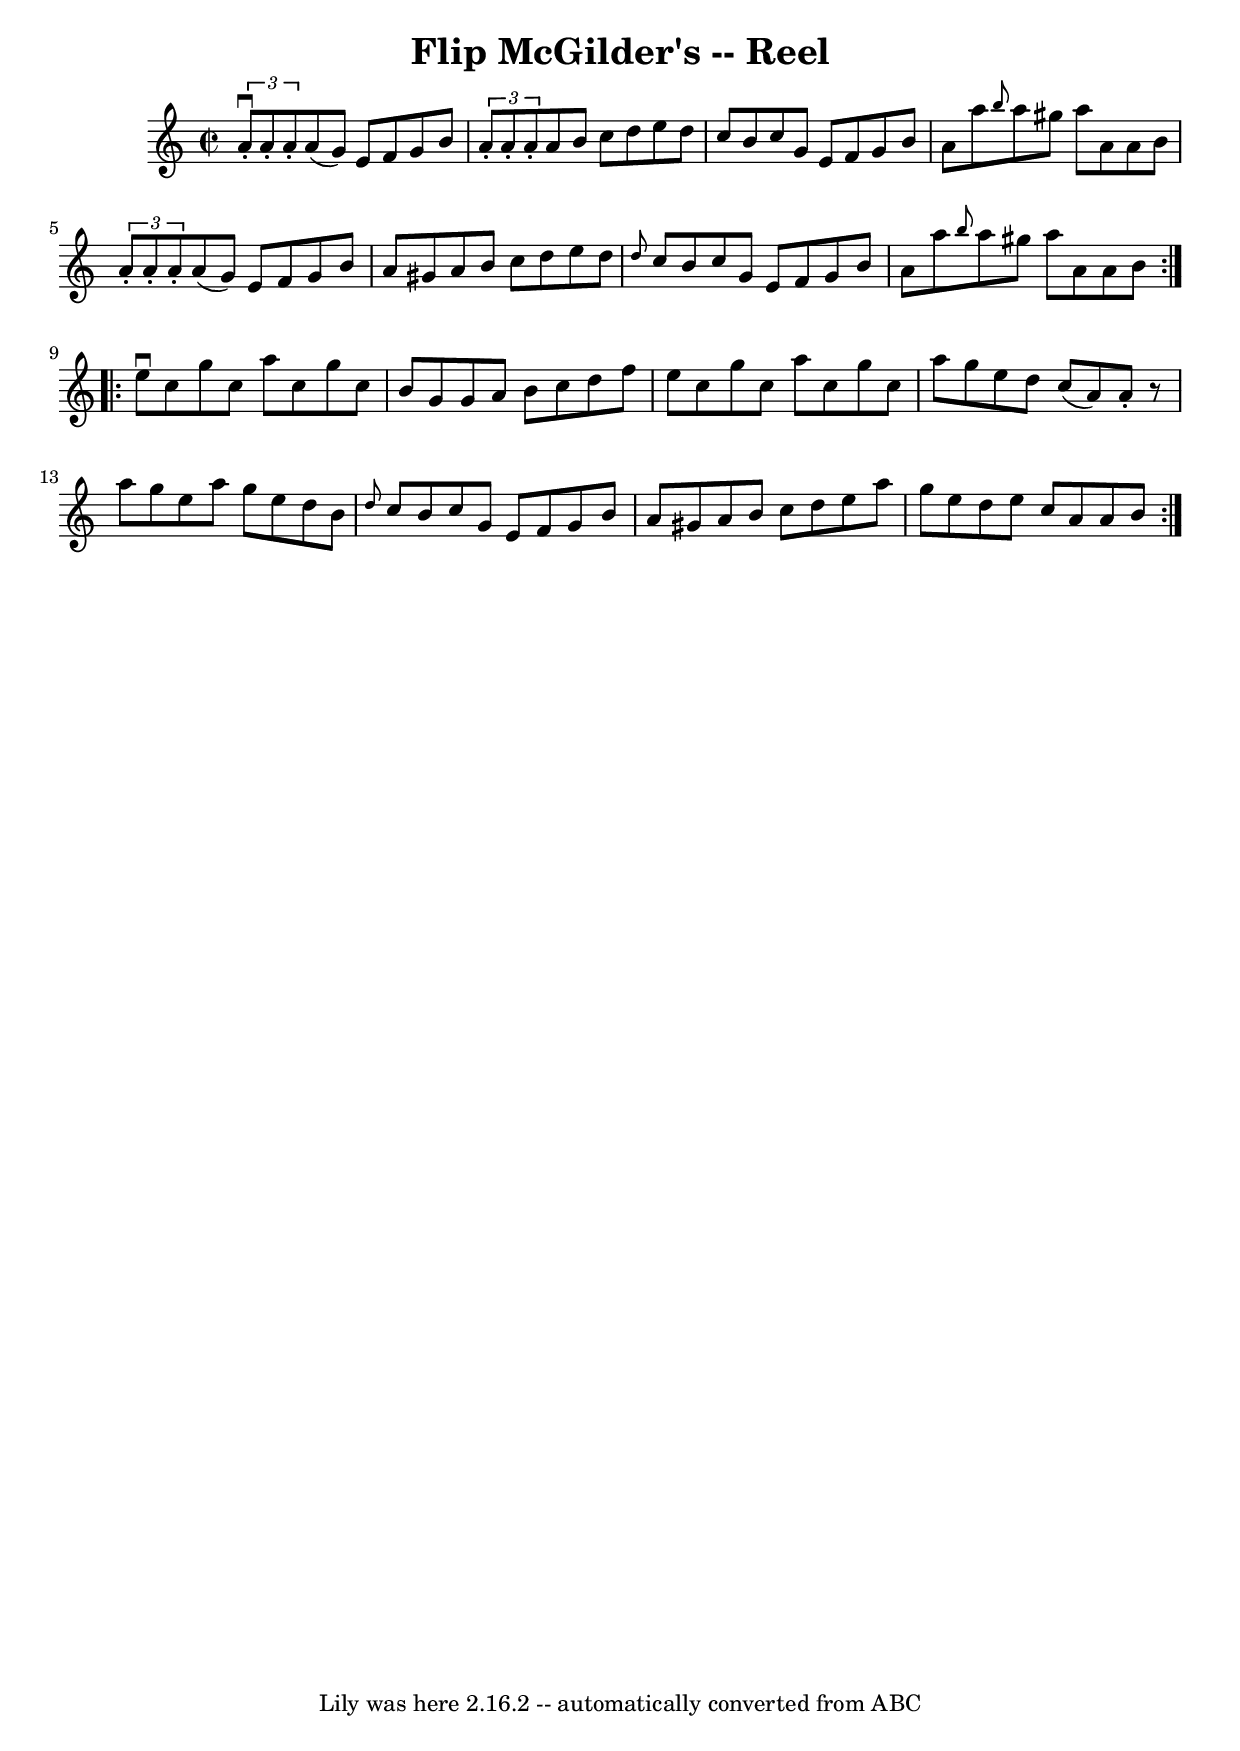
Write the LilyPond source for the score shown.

\version "2.16.2"
\include "Mammoth.ily"
\header {
  %% book = "Ryan's Mammoth Collection"
  crossRefNumber = "1"
  footnotes = "\\\\284"
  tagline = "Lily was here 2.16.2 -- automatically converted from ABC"
  title = "Flip McGilder's -- Reel"

}
voicedefault =  {



  \repeat volta 2 {

    \override Staff.TimeSignature #'style = #'C
    \time 2/2 
    \key a \minor   \times 2/3 { a'8^\downbow-. a'8 -. a'8 -. 
			       }   
    a'8 (g'8) e'8 f'8 g'8 b'8    |
    \times 2/3 { a'8 -.  
		 a'8 -. a'8 -. 
	       } a'8 b'8 c''8 d''8 e''8 d''8    |
    
    c''8 b'8 c''8 g'8 e'8 f'8 g'8 b'8    |
    a'8    
    a''8  \grace { b''8  
		 } a''8 gis''8 a''8 a'8 a'8 b'8    
    |
    \times 2/3 { a'8 -. a'8 -. a'8 -. 
	       } a'8 (g'8) e'8  
    f'8 g'8 b'8    |
    a'8 gis'8 a'8 b'8 c''8 d''8    
    e''8 d''8    |
    \grace { d''8  
	   } c''8 b'8 c''8 g'8    
    e'8 f'8 g'8 b'8    |
    a'8 a''8  \grace { b''8  
		     } a''8  
    gis''8 a''8 a'8 a'8 b'8    
  }     
  \repeat volta 2 {
    e''8 
    ^\downbow c''8 g''8 c''8 a''8 c''8 g''8 c''8    |
    
    b'8 g'8 g'8 a'8 b'8 c''8 d''8 f''8    |
    e''8    
    c''8 g''8 c''8 a''8 c''8 g''8 c''8    |
    a''8 g''8 
    e''8 d''8 c''8 (a'8) a'8 -.   r8   |
    a''8 g''8   
    e''8 a''8 g''8 e''8 d''8 b'8    |
    \grace { d''8  
	   }   
    c''8 b'8 c''8 g'8 e'8 f'8 g'8 b'8    |
    a'8    
    gis'8 a'8 b'8 c''8 d''8 e''8 a''8    |
    g''8 e''8  
    d''8 e''8 c''8 a'8 a'8 b'8    
  }   

}

\score{
  <<

    \context Staff="default"
    {
      \voicedefault 
      
    }

  >>
  \layout {
    
  }
  \midi {
  }

}
